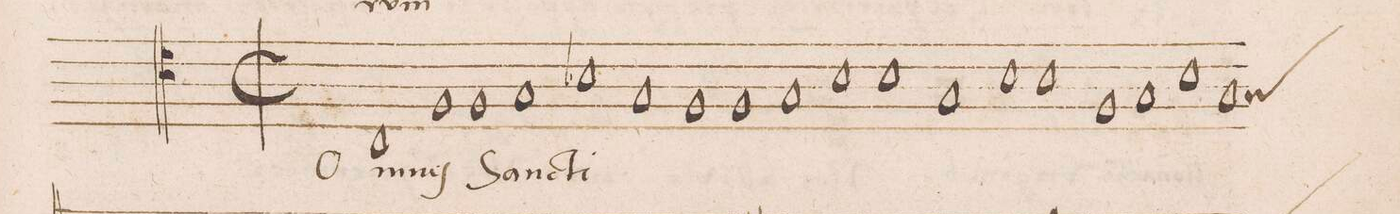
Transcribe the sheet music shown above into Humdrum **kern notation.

**kern	**text
*I"TENOR	*
*clefC4	*
*k[]	*
*met(C|)	*
*M2/1	*
1C	Om-
1F	-neſ
=2-	=2-
1F	San-
1G	-cti
=3-	=3-
1B-X	.
1G	.
=4-	=4-
1F	.
1F	.
=5-	=5-
1G	.
1Bny	.
=6-	=6-
1B	.
1G	.
=7-	=7-
1B	.
1B	.
=8-	=8-
1F	.
1G	.
=9-	=9-
1B	.
*custos:G	*
1G	.
=10-	=10-
*-	*-
